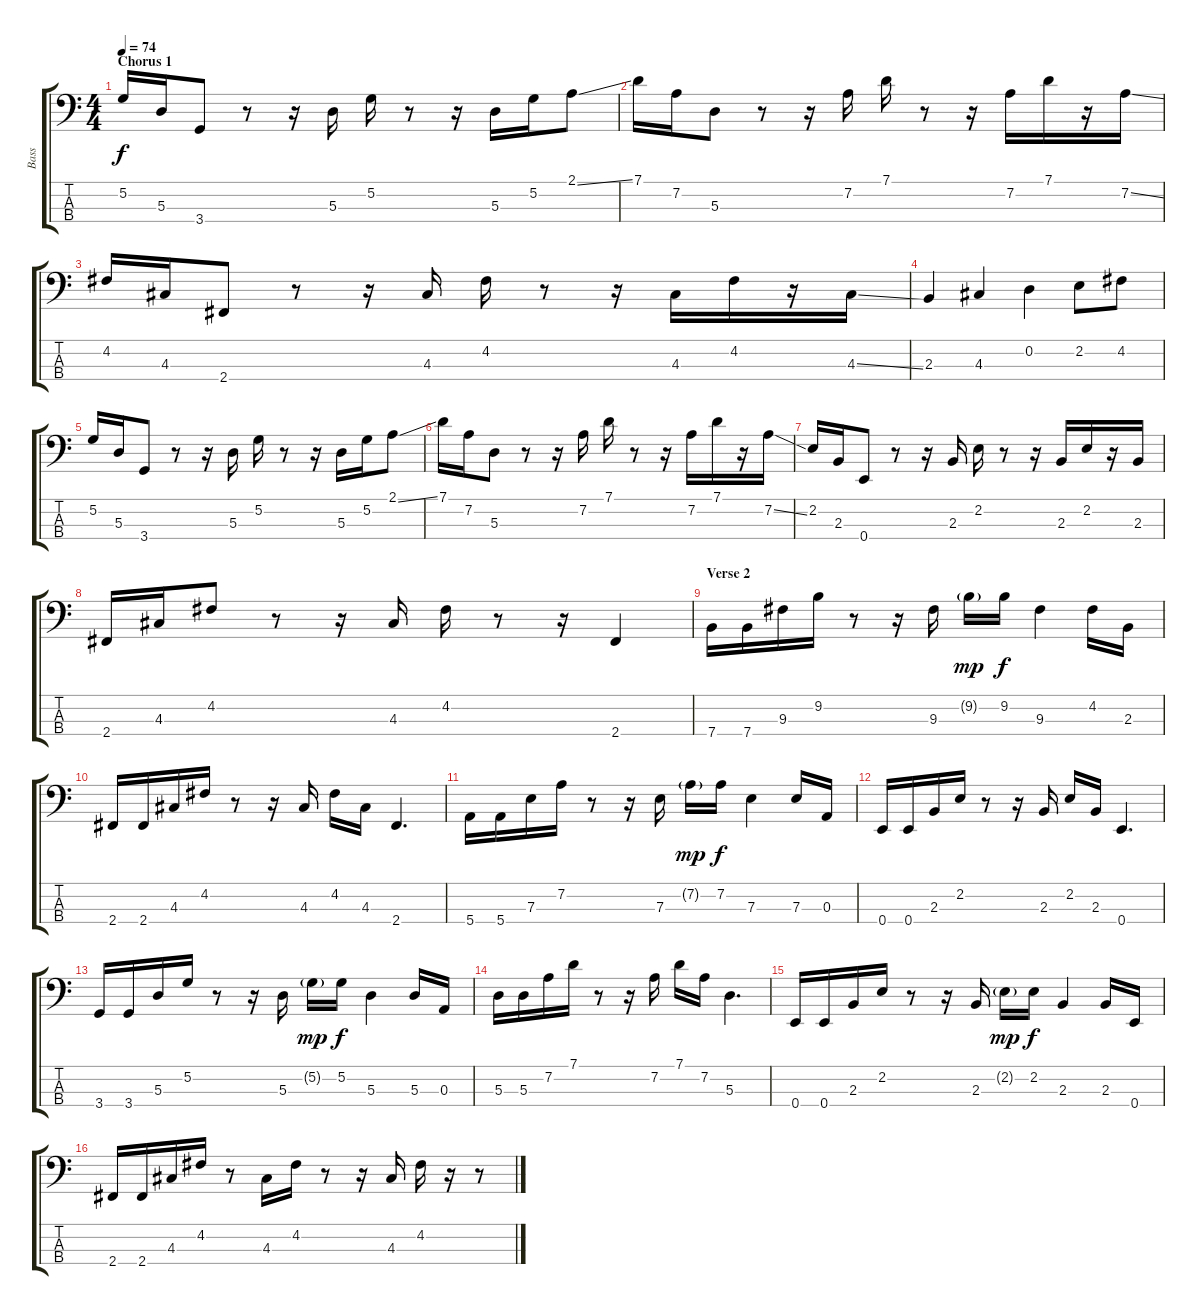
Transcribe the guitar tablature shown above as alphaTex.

\track ("Bass" "Bass") {instrument electricbasspick}
\staff {score tabs}
\tuning (G2 D2 A1 E1) {hide}
\ts (4 4)
\section ("" "Chorus 1")
\tempo 74
\clef f4
\ks c
5.2.16{dy f} 5.3.16 3.4.8 r.8 r.16 5.3.16 5.2.16 r.8 r.16 5.3.16 5.2.16 2.1{ss}.8 |
7.1.16 7.2.16 5.3.8 r.8 r.16 7.2.16 7.1.16 r.8 r.16 7.2.16 7.1.16 r.16 7.2{ss}.16 |
4.2.16 4.3.16 2.4.8 r.8 r.16 4.3.16 4.2.16 r.8 r.16 4.3.16 4.2.16 r.16 4.3{ss}.16 |
2.3.4 4.3.4 0.2.4 2.2.8 4.2.8 |
5.2.16 5.3.16 3.4.8 r.8 r.16 5.3.16 5.2.16 r.8 r.16 5.3.16 5.2.16 2.1{ss}.8 |
7.1.16 7.2.16 5.3.8 r.8 r.16 7.2.16 7.1.16 r.8 r.16 7.2.16 7.1.16 r.16 7.2{ss}.16 |
2.2.16 2.3.16 0.4.8 r.8 r.16 2.3.16 2.2.16 r.8 r.16 2.3.16 2.2.16 r.16 2.3.16 |
2.4.16 4.3.16 4.2.8 r.8 r.16 4.3.16 4.2.16 r.8 r.16 2.4.4 |
\section ("" "Verse 2")
7.4.16 7.4.16 9.3.16 9.2.16 r.8 r.16 9.3.16 9.2{g}.16{dy mp} 9.2.16{dy f} 9.3.4 4.2.16 2.3.16 |
2.4.16 2.4.16 4.3.16 4.2.16 r.8 r.16 4.3.16 4.2.16 4.3.16 2.4.4{d} |
5.4.16 5.4.16 7.3.16 7.2.16 r.8 r.16 7.3.16 7.2{g}.16{dy mp} 7.2.16{dy f} 7.3.4 7.3.16 0.3.16 |
0.4.16 0.4.16 2.3.16 2.2.16 r.8 r.16 2.3.16 2.2.16 2.3.16 0.4.4{d} |
3.4.16 3.4.16 5.3.16 5.2.16 r.8 r.16 5.3.16 5.2{g}.16{dy mp} 5.2.16{dy f} 5.3.4 5.3.16 0.3.16 |
5.3.16 5.3.16 7.2.16 7.1.16 r.8 r.16 7.2.16 7.1.16 7.2.16 5.3.4{d} |
0.4.16 0.4.16 2.3.16 2.2.16 r.8 r.16 2.3.16 2.2{g}.16{dy mp} 2.2.16{dy f} 2.3.4 2.3.16 0.4.16 |
2.4.16 2.4.16 4.3.16 4.2.16 r.8 4.3.16 4.2.16 r.8 r.16 4.3.16 4.2.16 r.16 r.8
